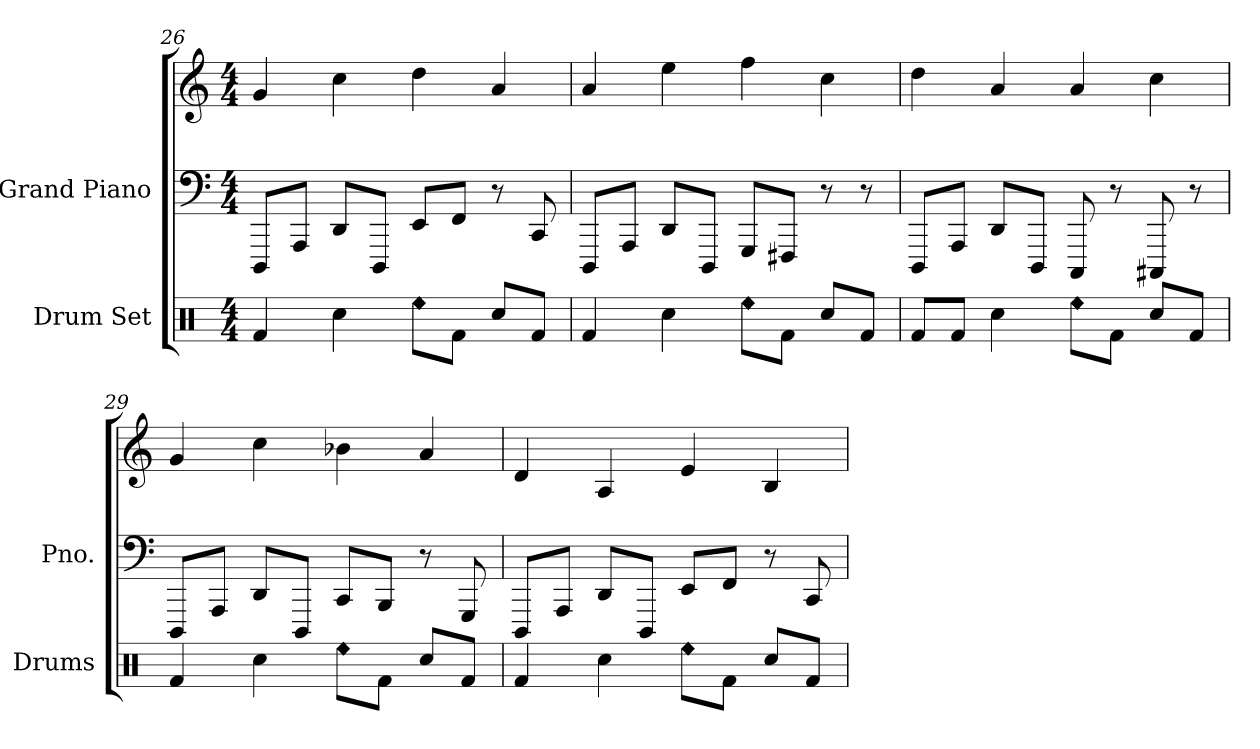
**kern	**kern	**kern
*part2	*part1	*part1
*staff3	*staff2	*staff1
*I"Drum Set	*I"Grand Piano	*
*I'Drums	*I'Pno.	*
*clefX	*clefF4	*clefG2
*k[]	*k[]	*k[]
*M4/4	*M4/4	*M4/4
=26	=26	=26
4Rf	8DDDL	4g
.	8AAAJ	.
4Rcc	8DDL	4cc
.	8DDDJ	.
!LO:N:head=diamond	!	!
8ReeL	8EEL	4dd
8RfJ	8FFJ	.
8RccL	8r	4a
8RfJ	8CC	.
=27	=27	=27
4Rf	8DDDL	4a
.	8AAAJ	.
4Rcc	8DDL	4ee
.	8DDDJ	.
!LO:N:head=diamond	!	!
8ReeL	8GGGL	4ff
8RfJ	8FFF#XJ	.
8RccL	8r	4cc
8RfJ	8r	.
=28	=28	=28
8RfL	8DDDL	4dd
8RfJ	8AAAJ	.
4Rcc	8DDL	4a
.	8DDDJ	.
!LO:N:head=diamond	!	!
8ReeL	8CCC	4a
8RfJ	8r	.
8RccL	8CCC#X	4cc
8RfJ	8r	.
=29	=29	=29
4Rf	8DDDL	4g
.	8AAAJ	.
4Rcc	8DDL	4cc
.	8DDDJ	.
!LO:N:head=diamond	!	!
8ReeL	8CCL	4b-X
8RfJ	8BBBJ	.
8RccL	8r	4a
8RfJ	8GGG	.
=30	=30	=30
4Rf	8DDDL	4d
.	8AAAJ	.
4Rcc	8DDL	4A
.	8DDDJ	.
!LO:N:head=diamond	!	!
8ReeL	8EEL	4e
8RfJ	8FFJ	.
8RccL	8r	4B
8RfJ	8CC	.
=	=	=
*-	*-	*-
